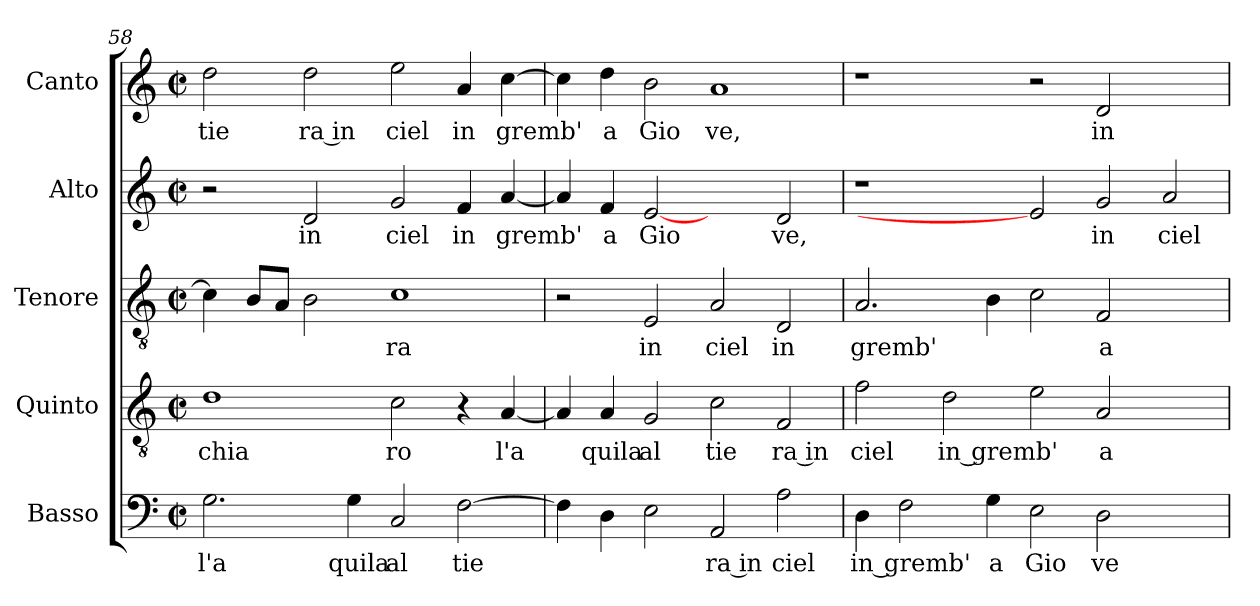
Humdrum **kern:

**kern	**text	**kern	**text	**kern	**text	**kern	**text	**kern	**text
*part5	*part5	*part4	*part4	*part3	*part3	*part2	*part2	*part1	*part1
*staff5	*staff5	*staff4	*staff4	*staff3	*staff3	*staff2	*staff2	*staff1	*staff1
*I"Basso	*	*I"Quinto	*	*I"Tenore	*	*I"Alto	*	*I"Canto	*
*clefF4	*	*clefGv2	*	*clefGv2	*	*clefG2	*	*clefG2	*
*	*	*k[]	*	*k[]	*	*k[]	*	*k[]	*
*	*	*C:	*	*C:	*	*C:	*	*C:	*
*M2/2	*	*M2/2	*	*M2/2	*	*M2/2	*	*M2/2	*
*met(c|)	*	*met(c|)	*	*met(c|)	*	*met(c|)	*	*met(c|)	*
=58	=58	=58	=58	=58	=58	=58	=58	=58	=58
!	!LO:LY:b:cj	!	!LO:LY:b:cj	!	!	!	!	!	!LO:LY:b:cj
2.G\	l'a	1d	chia	4c\]	.	2r	.	2dd\	tie
.	.	.	.	8B/L	.	.	.	.	.
.	.	.	.	8A/J	.	.	.	.	.
!	!	!	!	!	!	!	!LO:LY:b:cj	!	!LO:LY:b:rj
.	.	.	.	2B\	.	2d/	in	2dd\	ra in
!	!LO:LY:b:cj	!	!	!	!	!	!	!	!
4G\	quila	.	.	.	.	.	.	.	.
!	!LO:LY:b	!	!LO:LY:b:cj	!	!LO:LY:b:cj	!	!LO:LY:b:cj	!	!LO:LY:b:cj
2C/	al	2c\	ro	1c	ra	2g/	ciel	2ee\	ciel
!	!LO:LY:b:cj	!	!	!	!	!	!LO:LY:b:cj	!	!LO:LY:b:cj
[>2F\	tie	4r	.	.	.	4f/	in	4a/	in
!	!	!	!LO:LY:b:cj	!	!	!	!LO:LY:b	!	!LO:LY:b
.	.	[<4A/	l'a	.	.	[<4a/	gremb'	[>4cc\	gremb'
=59	=59	=59	=59	=59	=59	=59	=59	=59	=59
4F\]	.	4A/]	.	2r	.	4a/]	.	4cc\]	.
!	!	!	!LO:LY:b:cj	!	!	!	!LO:LY:b:cj	!	!LO:LY:b:cj
4D\	.	4A/	quila	.	.	4f/	a	4dd\	a
!	!	!	!LO:LY:b	!	!LO:LY:b:cj	!	!LO:LY:b:cj	!	!LO:LY:b:cj
2E\	.	2G/	al	2E/	in	[2e	Gio	2b\	Gio
!	!LO:LY:b:rj	!	!LO:LY:b:cj	!	!LO:LY:b:cj	!	!	!	!LO:LY:b:cj
2AA/	ra in	2c\	tie	2A/	ciel	2ryy	.	1a	ve,
!	!LO:LY:b:cj	!	!LO:LY:b:rj	!	!LO:LY:b:cj	!	!LO:LY:b:cj	!	!
2A\	ciel	2F/	ra in	2D/	in	2d/	ve,	.	.
=60	=60	=60	=60	=60	=60	=60	=60	=60	=60
!	!LO:LY:b:cj	!	!LO:LY:b:cj	!	!LO:LY:b	!	!	!	!
4D\	in gremb'	2f\	ciel	2.A/	gremb'	1r	.	1r	.
2F\	.	.	.	.	.	.	.	.	.
!	!	!	!LO:LY:b:cj	!	!	!	!	!	!
.	.	2d\	in gremb'	.	.	.	.	.	.
!	!LO:LY:b:cj	!	!	!	!	!	!	!	!
4G\	a	.	.	4B\	.	.	.	.	.
!	!LO:LY:b:cj	!	!	!	!	!	!	!	!
2E\	Gio	2e\	.	2c\	.	2e]	.	2r	.
!	!LO:LY:b:cj	!	!LO:LY:b:cj	!	!LO:LY:b:cj	!	!LO:LY:b:cj	!	!LO:LY:b:cj
2D\	ve	2A/	a	2F/	a	2g/	in	2d/	in
!	!	!	!	!	!	!	!LO:LY:b:cj	!	!
2ryy	.	2ryy	.	2ryy	.	2a/	ciel	2ryy	.
=	=	=	=	=	=	=	=	=	=
*-	*-	*-	*-	*-	*-	*-	*-	*-	*-
